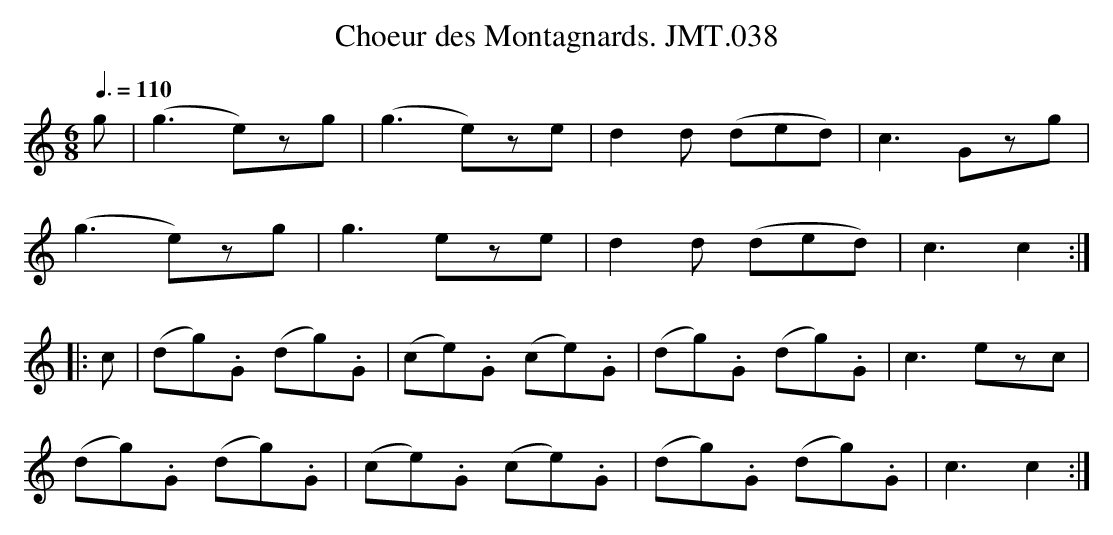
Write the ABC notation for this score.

X:1
T:Choeur des Montagnards. JMT.038
M:6/8
L:1/8
Q:3/8=110
K:C
g|(g3e)zg|(g3e)ze|d2d (ded)|c3Gzg|
(g3e)zg|g3eze|d2d (ded)|c3c2:|
|:c|(dg).G (dg).G|(ce).G (ce).G|(dg).G (dg).G|c3ezc|
(dg).G (dg).G|(ce).G (ce).G|(dg).G (dg).G|c3c2:|
